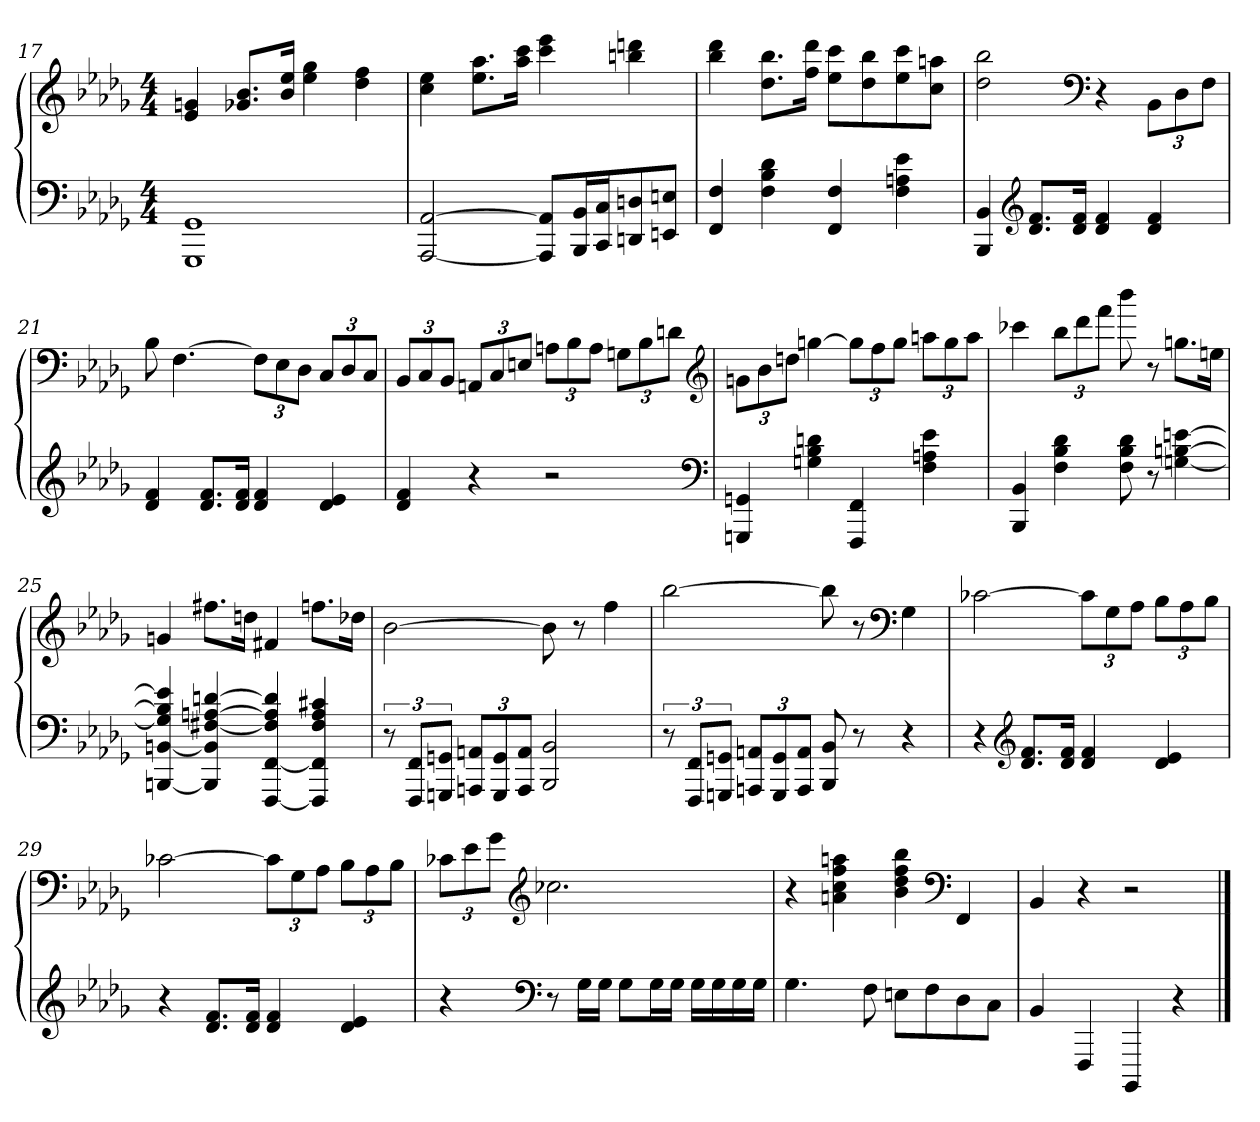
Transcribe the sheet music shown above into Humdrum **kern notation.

**kern	**kern
*part1	*part1
*staff2	*staff1
*clefF4	*clefG2
*k[b-e-a-d-g-]	*k[b-e-a-d-g-]
*b-:	*b-:
*M4/4	*M4/4
=17	=17
1GGG- 1GG-	4e-/ 4gn/
.	8.g-X/ 8.b-/L
.	16b-/ 16ee-/Jk
.	4ee-\ 4gg-\
.	4dd-\ 4ff\
=18	=18
[2AAA-/ [2AA-/	4cc\ 4ee-\
.	8.ee-\ 8.aa-\L
.	16aa-\ 16ccc\Jk
8AAA-]/ 8AA-]/L	4ccc\ 4eee-\
16BBB-/ 16BB-/L	.
16CC/ 16C/J	.
8DDn/ 8Dn/	4bbn\ 4dddn\
8EEn/ 8En/J	.
=19	=19
4FF/ 4F/	4bb-\ 4ddd-\
4F\ 4B-\ 4d-\	8.dd-\ 8.bb-\L
.	16ff\ 16ddd-\Jk
4FF/ 4F/	8ee-\ 8ccc\L
.	8dd-\ 8bb-\
4F\ 4An\ 4e-\	8ee-\ 8ccc\
.	8cc\ 8aan\J
=20	=20
4BBB-/ 4BB-/	2dd-\ 2bb-\
*clefG2	*clefF4
8.d-/ 8.f/L	.
16d-/ 16f/Jk	.
4d-/ 4f/	4r
4d-/ 4f/	12BB-\L
.	12D-\
.	12F\J
=21	=21
4d-/ 4f/	8B-\
.	[4.F\
8.d-/ 8.f/L	.
16d-/ 16f/Jk	.
4d-/ 4f/	12F\L]
.	12E-\
.	12D-\J
4d-/ 4e-/	12C/L
.	12D-/
.	12C/J
=22	=22
4d-/ 4f/	12BB-/L
.	12C/
.	12BB-/J
4r	12AAn/L
.	12C/
.	12En/J
2r	12An\L
.	12B-\
.	12A\J
.	12Gn\L
.	12B-\
.	12dn\J
*clefF4	*clefG2
=23	=23
4GGGn/ 4GGn/	12gn\L
.	12b-\
.	12ddn\J
4Gn\ 4B-\ 4dn\	[4ggn\
4FFF/ 4FF/	12gg\L]
.	12ff\
.	12gg\J
4F\ 4An\ 4e-\	12aan\L
.	12gg\
.	12aa\J
=24	=24
4BBB-/ 4BB-/	4ccc-X\
4F\ 4B-\ 4d-\	12bb-\L
.	12ddd-\
.	12fff\J
8F\ 8B-\ 8d-\	8bbb-\
8r	8r
[4Gn\ [4Bn\ [4en\	8.ggn\L
.	16een\Jk
=25	=25
[4BBBn/ [4BBn/ 4G]/ 4B]/ 4e]/	4gn/
4BBB]/ 4BB]/ [4F#X/ [4An/ [4dn/	8.ff#X\L
.	16ddn\Jk
[4FFF/ [4FF/ 4F#]/ 4A]/ 4d]/	4f#X/
4FFF]/ 4FF]/ 4F#/ 4A/ 4c#X/	8.ffn\L
.	16dd-X\Jk
=26	=26
12r	[2b-\
12FFF/ 12FF/L	.
12GGGn/ 12GGn/J	.
12AAAn/ 12AAn/L	.
12GGG/ 12GG/	.
12AAA/ 12AA/J	.
2BBB-/ 2BB-/	8b-\]
.	8r
.	4ff\
=27	=27
12r	[2bb-\
12FFF/ 12FF/L	.
12GGGn/ 12GGn/J	.
12AAAn/ 12AAn/L	.
12GGG/ 12GG/	.
12AAA/ 12AA/J	.
8BBB-/ 8BB-/	8bb-\]
8r	8r
*	*clefF4
4r	4G-\
=28	=28
4r	[2c-X\
*clefG2	*
8.d-/ 8.f/L	.
16d-/ 16f/Jk	.
4d-/ 4f/	12c-\L]
.	12G-\
.	12A-\J
4d-/ 4e-/	12B-\L
.	12A-\
.	12B-\J
=29	=29
4r	[2c-X\
8.d-/ 8.f/L	.
16d-/ 16f/Jk	.
4d-/ 4f/	12c-\L]
.	12G-\
.	12A-\J
4d-/ 4e-/	12B-\L
.	12A-\
.	12B-\J
=30	=30
4r	12c-X\L
.	12e-\
.	12g-\J
*clefF4	*clefG2
8r	2.cc-X\
16G-\LL	.
16G-\JJ	.
8G-\L	.
16G-\L	.
16G-\JJ	.
16G-\LL	.
16G-\	.
16G-\	.
16G-\JJ	.
=31	=31
4.G-\	4r
.	4an\ 4cc\ 4ff\ 4aan\
8F\	.
8En\L	4b-\ 4dd-\ 4ff\ 4bb-\
8F\	.
*	*clefF4
8D-\	4FF/
8C\J	.
=32	=32
4BB-/	4BB-/
4FFF/	4r
4BBBB-/	2r
4r	.
==	==
*-	*-
